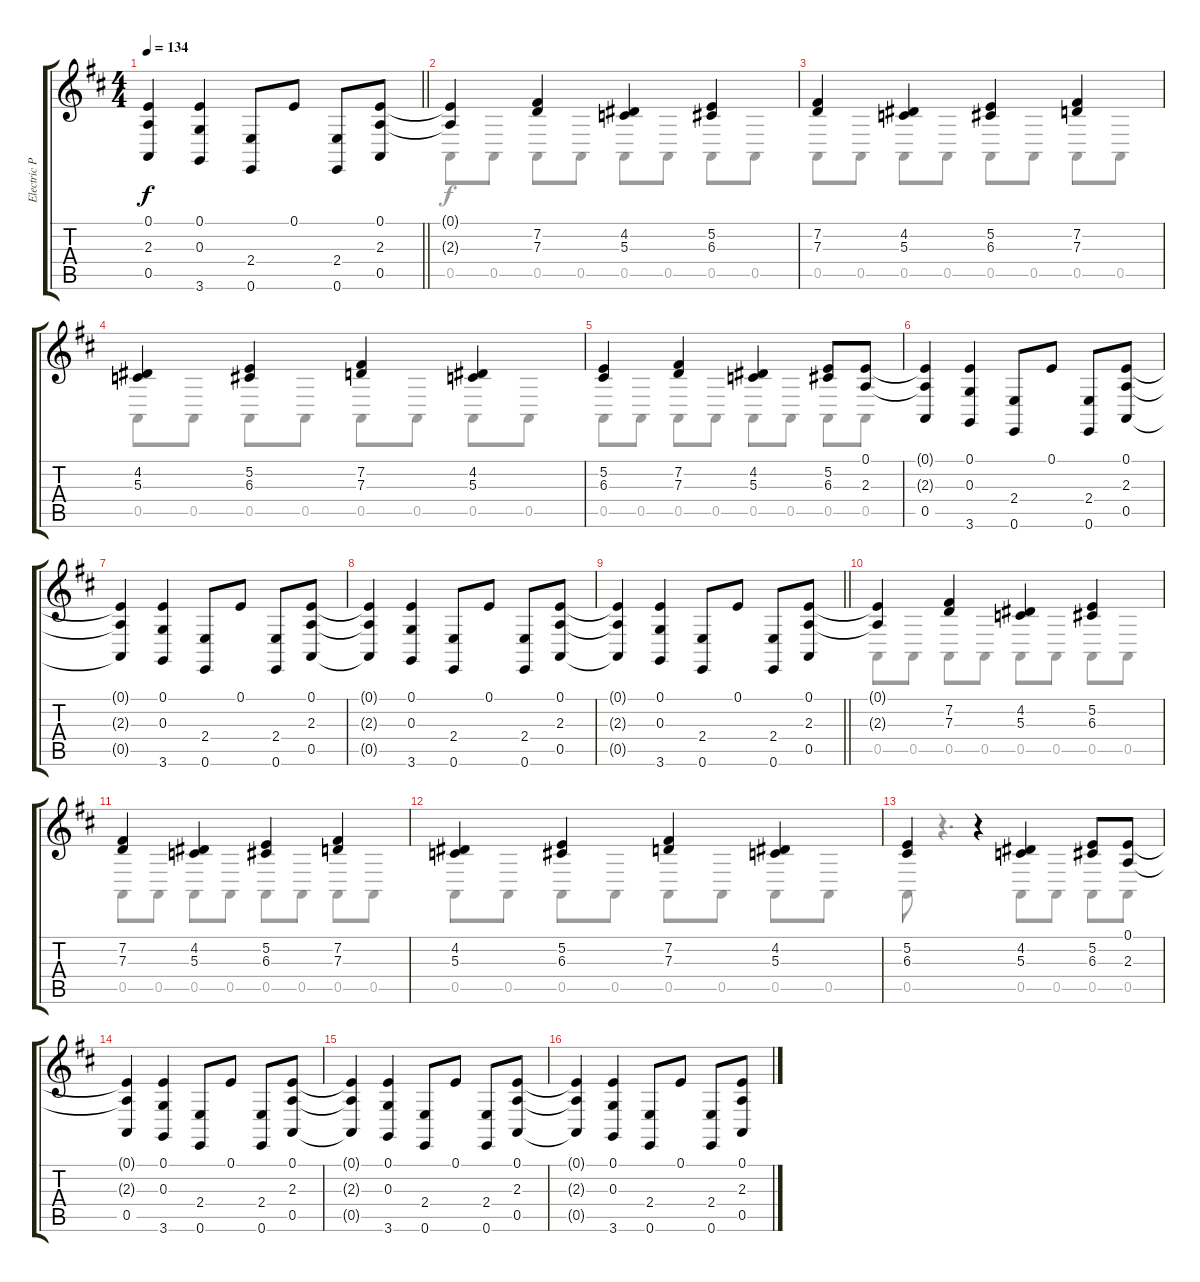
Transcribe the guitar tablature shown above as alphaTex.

\track ("Electric Piano (John Paul Jones) (Wurlit" "Electric P") {instrument electricgrandpiano}
\staff {score tabs}
\tuning (E4 B3 G3 D3 A2 E2) {hide}
\voice
\ts (4 4)
\tempo 134
\clef g2
\barLineRight lightlight
\ks d
(0.1{t} 2.3{t} 0.5{t}).4{dy f} (0.1 0.3 3.6).4 (2.4 0.6).8 0.1.8 (2.4 0.6).8 (0.1 2.3 0.5).8 |
(0.1{t} 2.3{t}).4 (7.2 7.3).4 (4.2 5.3).4 (5.2 6.3).4 |
(7.2 7.3).4 (4.2 5.3).4 (5.2 6.3).4 (7.2 7.3).4 |
(4.2 5.3).4 (5.2 6.3).4 (7.2 7.3).4 (4.2 5.3).4 |
(5.2 6.3).4 (7.2 7.3).4 (4.2 5.3).4 (5.2 6.3).8 (0.1 2.3).8 |
(0.1{t} 2.3{t} 0.5).4 (0.1 0.3 3.6).4 (2.4 0.6).8 0.1.8 (2.4 0.6).8 (0.1 2.3 0.5).8 |
(0.1{t} 2.3{t} 0.5{t}).4 (0.1 0.3 3.6).4 (2.4 0.6).8 0.1.8 (2.4 0.6).8 (0.1 2.3 0.5).8 |
(0.1{t} 2.3{t} 0.5{t}).4 (0.1 0.3 3.6).4 (2.4 0.6).8 0.1.8 (2.4 0.6).8 (0.1 2.3 0.5).8 |
\barLineRight lightlight
(0.1{t} 2.3{t} 0.5{t}).4 (0.1 0.3 3.6).4 (2.4 0.6).8 0.1.8 (2.4 0.6).8 (0.1 2.3 0.5).8 |
(0.1{t} 2.3{t}).4 (7.2 7.3).4 (4.2 5.3).4 (5.2 6.3).4 |
(7.2 7.3).4 (4.2 5.3).4 (5.2 6.3).4 (7.2 7.3).4 |
(4.2 5.3).4 (5.2 6.3).4 (7.2 7.3).4 (4.2 5.3).4 |
(5.2 6.3).4 r.4 (4.2 5.3).4 (5.2 6.3).8 (0.1 2.3).8 |
(0.1{t} 2.3{t} 0.5).4 (0.1 0.3 3.6).4 (2.4 0.6).8 0.1.8 (2.4 0.6).8 (0.1 2.3 0.5).8 |
(0.1{t} 2.3{t} 0.5{t}).4 (0.1 0.3 3.6).4 (2.4 0.6).8 0.1.8 (2.4 0.6).8 (0.1 2.3 0.5).8 |
(0.1{t} 2.3{t} 0.5{t}).4 (0.1 0.3 3.6).4 (2.4 0.6).8 0.1.8 (2.4 0.6).8 (0.1 2.3 0.5).8
\voice
\clef g2
\ottava regular
\simile none
\barLineRight lightlight
\ks d
|
0.5.8 0.5.8 0.5.8 0.5.8 0.5.8 0.5.8 0.5.8 0.5.8 |
0.5.8 0.5.8 0.5.8 0.5.8 0.5.8 0.5.8 0.5.8 0.5.8 |
0.5.8 0.5.8 0.5.8 0.5.8 0.5.8 0.5.8 0.5.8 0.5.8 |
0.5.8 0.5.8 0.5.8 0.5.8 0.5.8 0.5.8 0.5.8 0.5.8 |
|
|
|
\barLineRight lightlight
|
0.5.8 0.5.8 0.5.8 0.5.8 0.5.8 0.5.8 0.5.8 0.5.8 |
0.5.8 0.5.8 0.5.8 0.5.8 0.5.8 0.5.8 0.5.8 0.5.8 |
0.5.8 0.5.8 0.5.8 0.5.8 0.5.8 0.5.8 0.5.8 0.5.8 |
0.5.8 r.4{d} 0.5.8 0.5.8 0.5.8 0.5.8 |
|
|
